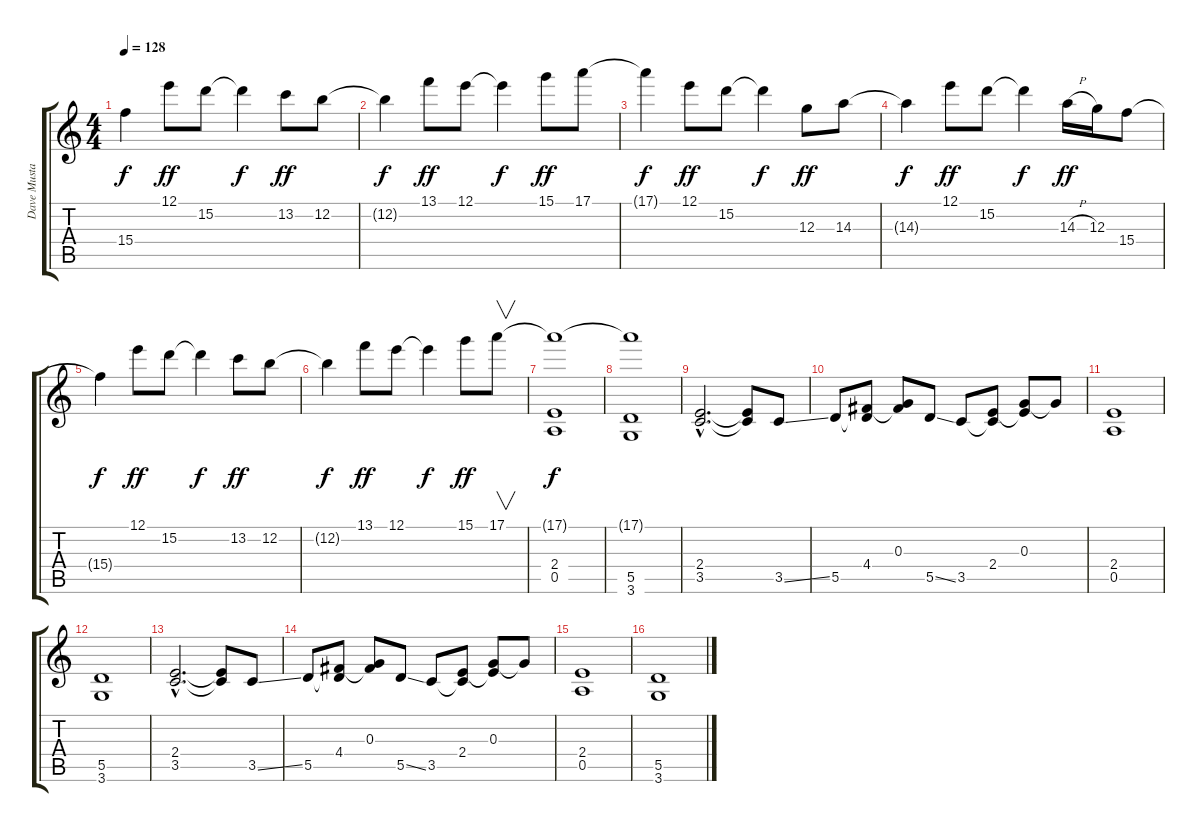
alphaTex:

\track ("Dave Mustaine" "Dave Musta") {instrument distortionguitar}
\staff {score tabs}
\tuning (E4 B3 G3 D3 A2 E2) {hide}
\ts (4 4)
\tempo 128
\clef g2
\ks c
15.4{t}.4{dy f} 12.1.8{dy ff} 15.2.8 15.2{t}.4{dy f} 13.2.8{dy ff} 12.2.8 |
12.2{t}.4{dy f} 13.1.8{dy ff} 12.1.8 12.1{t}.4{dy f} 15.1.8{dy ff} 17.1.8 |
17.1{t}.4{dy f} 12.1.8{dy ff} 15.2.8 15.2{t}.4{dy f} 12.3.8{dy ff} 14.3.8 |
14.3{t}.4{dy f} 12.1.8{dy ff} 15.2.8 15.2{t}.4{dy f} 14.3{h}.16{dy ff} 12.3.16 15.4.8 |
15.4{t}.4{dy f} 12.1.8{dy ff} 15.2.8 15.2{t}.4{dy f} 13.2.8{dy ff} 12.2.8 |
12.2{t}.4{dy f} 13.1.8{dy ff} 12.1.8 12.1{t}.4{dy f} 15.1.8{dy ff} 17.1.8{v} |
(17.1{t} 2.4 0.5).1{dy f} |
(17.1{t} 5.5 3.6).1 |
(2.4{hac} 3.5{hac}).2{d} (2.4{t} 3.5{t}).8 3.5{ss}.8 |
5.5.8 (4.4 5.5{t}).8 (0.3 4.4{t}).8 5.5{ss}.8 3.5.8 (2.4 3.5{t}).8 (0.3 2.4{t}).8 0.3{t}.8 |
(2.4 0.5).1 |
(5.5 3.6).1 |
(2.4{hac} 3.5{hac}).2{d} (2.4{t} 3.5{t}).8 3.5{ss}.8 |
5.5.8 (4.4 5.5{t}).8 (0.3 4.4{t}).8 5.5{ss}.8 3.5.8 (2.4 3.5{t}).8 (0.3 2.4{t}).8 0.3{t}.8 |
(2.4 0.5).1 |
(5.5 3.6).1
